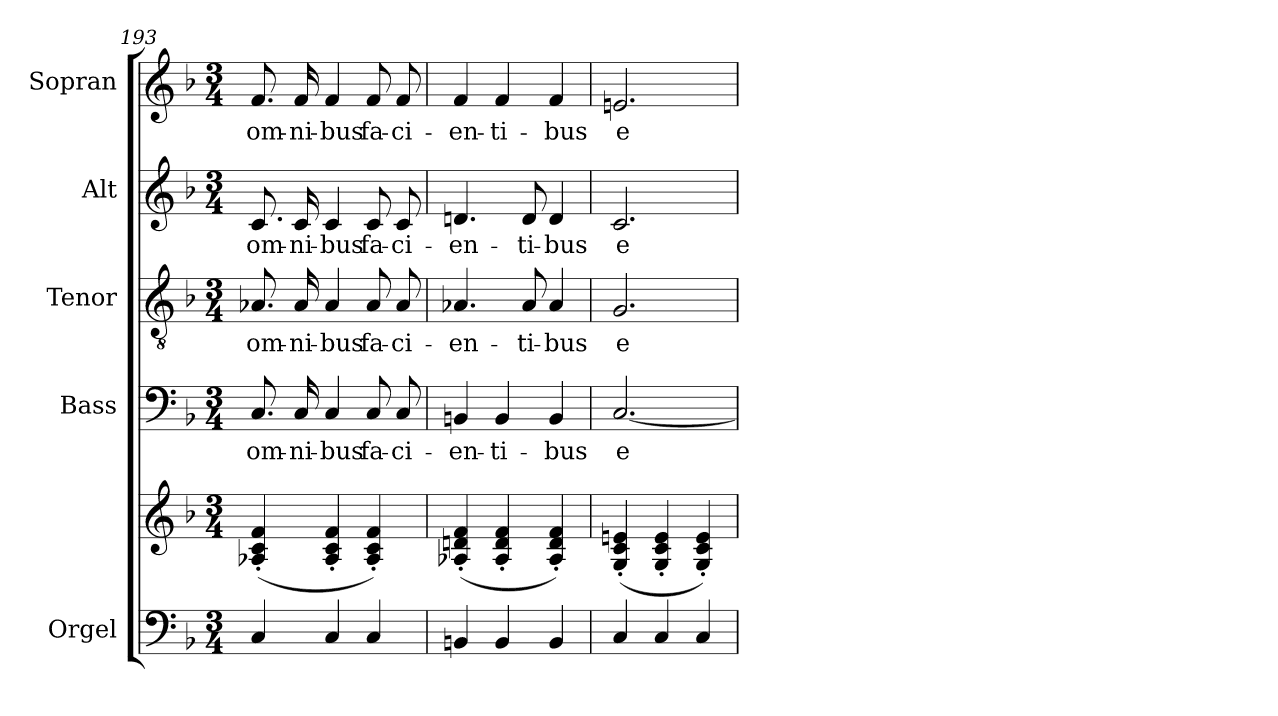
**kern	**kern	**kern	**text	**kern	**text	**kern	**text	**kern	**text
*part5	*part5	*part4	*part4	*part3	*part3	*part2	*part2	*part1	*part1
*staff6	*staff5	*staff4	*staff4	*staff3	*staff3	*staff2	*staff2	*staff1	*staff1
*I"Orgel	*	*I"Bass	*	*I"Tenor	*	*I"Alt	*	*I"Sopran	*
*I'Org.	*	*I'B.	*	*I'T.	*	*I'A.	*	*I'S.	*
*clefF4	*clefG2	*clefF4	*	*clefGv2	*	*clefG2	*	*clefG2	*
*k[b-]	*k[b-]	*k[b-]	*	*k[b-]	*	*k[b-]	*	*k[b-]	*
*F:	*F:	*F:	*	*F:	*	*F:	*	*F:	*
*M3/4	*M3/4	*M3/4	*	*M3/4	*	*M3/4	*	*M3/4	*
=193	=193	=193	=193	=193	=193	=193	=193	=193	=193
!	!	!	!LO:LY:b	!	!LO:LY:b	!	!LO:LY:b	!	!LO:LY:b
4C/	(<4A-X/'< 4c/'< 4f/'<	8.C/	om-	8.A-X/	om-	8.c/	om-	8.f/	om-
!	!	!	!LO:LY:b	!	!LO:LY:b	!	!LO:LY:b	!	!LO:LY:b
.	.	16C/	-ni-	16A-/	-ni-	16c/	-ni-	16f/	-ni-
!	!	!	!LO:LY:b	!	!LO:LY:b	!	!LO:LY:b	!	!LO:LY:b
4C/	4A-/'< 4c/'< 4f/'<	4C/	-bus	4A-/	-bus	4c/	-bus	4f/	-bus
!	!	!	!LO:LY:b	!	!LO:LY:b	!	!LO:LY:b	!	!LO:LY:b
4C/	4A-/'< 4c/'< 4f/'<)	8C/	fa-	8A-/	fa-	8c/	fa-	8f/	fa-
!	!	!	!LO:LY:b	!	!LO:LY:b	!	!LO:LY:b	!	!LO:LY:b
.	.	8C/	-ci-	8A-/	-ci-	8c/	-ci-	8f/	-ci-
=194	=194	=194	=194	=194	=194	=194	=194	=194	=194
!	!	!	!LO:LY:b	!	!LO:LY:b	!	!LO:LY:b	!	!LO:LY:b
4BBn/	(<4A-X/'< 4dn/'< 4f/'<	4BBn/	-en-	4.A-X/	-en-	4.dn/	-en-	4f/	-en-
!	!	!	!LO:LY:b	!	!	!	!	!	!LO:LY:b
4BB/	4A-/'< 4d/'< 4f/'<	4BB/	-ti-	.	.	.	.	4f/	-ti-
!	!	!	!	!	!LO:LY:b	!	!LO:LY:b	!	!
.	.	.	.	8A-/	-ti-	8d/	-ti-	.	.
!	!	!	!LO:LY:b	!	!LO:LY:b	!	!LO:LY:b	!	!LO:LY:b
4BB/	4A-/'< 4d/'< 4f/'<)	4BB/	-bus	4A-/	-bus	4d/	-bus	4f/	-bus
=195	=195	=195	=195	=195	=195	=195	=195	=195	=195
!	!	!	!LO:LY:b	!	!LO:LY:b	!	!LO:LY:b	!	!LO:LY:b
4C/	(<4G/'< 4c/'< 4en/'<	[2.C/	e-	2.G/	e-	2.c/	e-	2.en/	e-
4C/	4G/'< 4c/'< 4e/'<	.	.	.	.	.	.	.	.
4C/	4G/'< 4c/'< 4e/'<)	.	.	.	.	.	.	.	.
=	=	=	=	=	=	=	=	=	=
*-	*-	*-	*-	*-	*-	*-	*-	*-	*-
